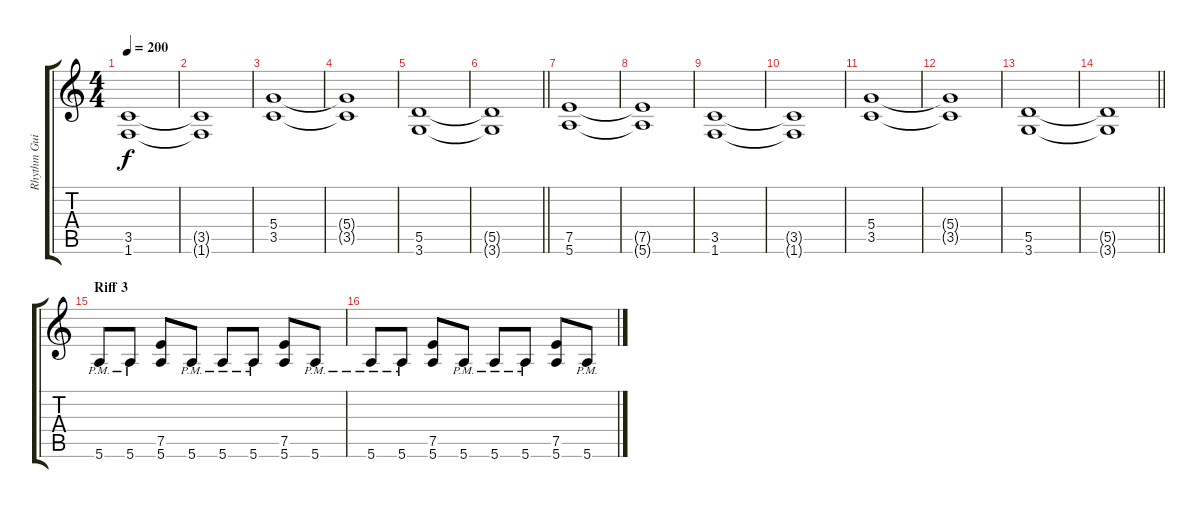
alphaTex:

\track ("Rhythm Guitar 2: Tapani Kangas" "Rhythm Gui") {instrument distortionguitar}
\staff {score tabs}
\tuning (E4 B3 G3 D3 A2 E2) {hide}
\ts (4 4)
\tempo 200
\clef g2
\ks aminor
(3.5 1.6).1{dy f} |
(3.5{t} 1.6{t}).1 |
(5.4 3.5).1 |
(5.4{t} 3.5{t}).1 |
(5.5 3.6).1 |
\barLineRight lightlight
(5.5{t} 3.6{t}).1 |
(7.5 5.6).1 |
(7.5{t} 5.6{t}).1 |
(3.5 1.6).1 |
(3.5{t} 1.6{t}).1 |
(5.4 3.5).1 |
(5.4{t} 3.5{t}).1 |
(5.5 3.6).1 |
\barLineRight lightlight
(5.5{t} 3.6{t}).1 |
\section ("" "Riff 3")
5.6{pm}.8 5.6{pm}.8 (7.5 5.6).8 5.6{pm}.8 5.6{pm}.8 5.6{pm}.8 (7.5 5.6).8 5.6{pm}.8 |
5.6{pm}.8 5.6{pm}.8 (7.5 5.6).8 5.6{pm}.8 5.6{pm}.8 5.6{pm}.8 (7.5 5.6).8 5.6{pm}.8
